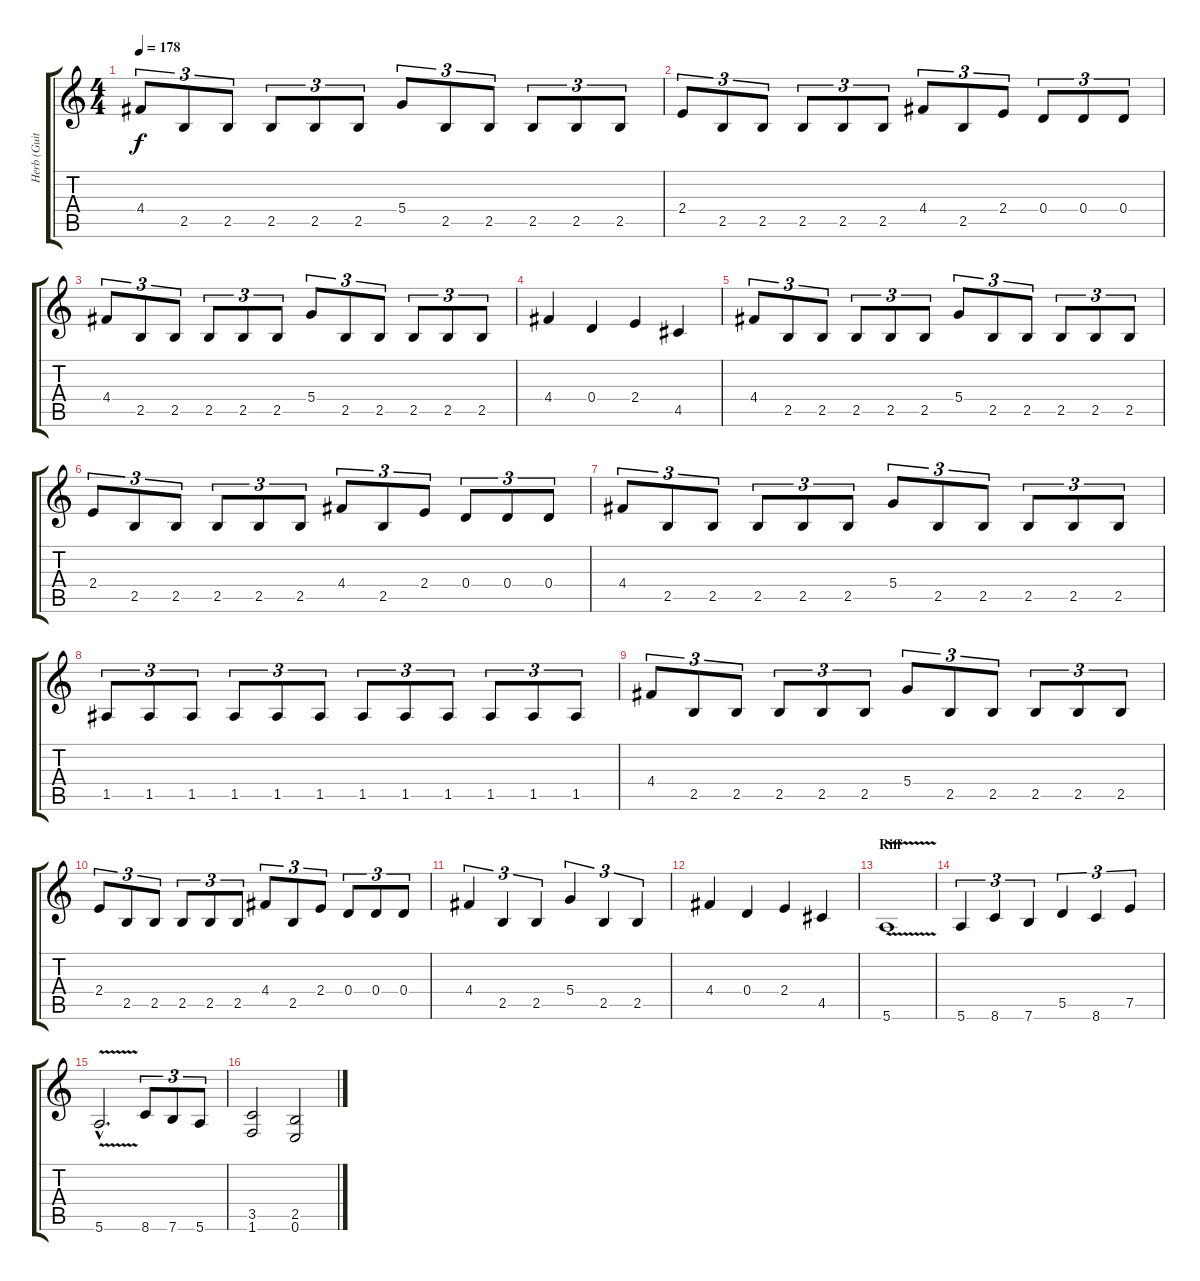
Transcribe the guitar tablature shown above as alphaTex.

\track ("Herb (Guitar)" "Herb (Guit") {instrument distortionguitar}
\staff {score tabs}
\tuning (E4 B3 G3 D3 A2 E2) {hide}
\ts (4 4)
\tempo 178
\clef g2
\ks c
4.4.8{tu (3 2) dy f} 2.5.8{tu (3 2)} 2.5.8{tu (3 2)} 2.5.8{tu (3 2)} 2.5.8{tu (3 2)} 2.5.8{tu (3 2)} 5.4.8{tu (3 2)} 2.5.8{tu (3 2)} 2.5.8{tu (3 2)} 2.5.8{tu (3 2)} 2.5.8{tu (3 2)} 2.5.8{tu (3 2)} |
2.4.8{tu (3 2)} 2.5.8{tu (3 2)} 2.5.8{tu (3 2)} 2.5.8{tu (3 2)} 2.5.8{tu (3 2)} 2.5.8{tu (3 2)} 4.4.8{tu (3 2)} 2.5.8{tu (3 2)} 2.4.8{tu (3 2)} 0.4.8{tu (3 2)} 0.4.8{tu (3 2)} 0.4.8{tu (3 2)} |
4.4.8{tu (3 2)} 2.5.8{tu (3 2)} 2.5.8{tu (3 2)} 2.5.8{tu (3 2)} 2.5.8{tu (3 2)} 2.5.8{tu (3 2)} 5.4.8{tu (3 2)} 2.5.8{tu (3 2)} 2.5.8{tu (3 2)} 2.5.8{tu (3 2)} 2.5.8{tu (3 2)} 2.5.8{tu (3 2)} |
4.4.4 0.4.4 2.4.4 4.5.4 |
4.4.8{tu (3 2)} 2.5.8{tu (3 2)} 2.5.8{tu (3 2)} 2.5.8{tu (3 2)} 2.5.8{tu (3 2)} 2.5.8{tu (3 2)} 5.4.8{tu (3 2)} 2.5.8{tu (3 2)} 2.5.8{tu (3 2)} 2.5.8{tu (3 2)} 2.5.8{tu (3 2)} 2.5.8{tu (3 2)} |
2.4.8{tu (3 2)} 2.5.8{tu (3 2)} 2.5.8{tu (3 2)} 2.5.8{tu (3 2)} 2.5.8{tu (3 2)} 2.5.8{tu (3 2)} 4.4.8{tu (3 2)} 2.5.8{tu (3 2)} 2.4.8{tu (3 2)} 0.4.8{tu (3 2)} 0.4.8{tu (3 2)} 0.4.8{tu (3 2)} |
4.4.8{tu (3 2)} 2.5.8{tu (3 2)} 2.5.8{tu (3 2)} 2.5.8{tu (3 2)} 2.5.8{tu (3 2)} 2.5.8{tu (3 2)} 5.4.8{tu (3 2)} 2.5.8{tu (3 2)} 2.5.8{tu (3 2)} 2.5.8{tu (3 2)} 2.5.8{tu (3 2)} 2.5.8{tu (3 2)} |
1.5.8{tu (3 2)} 1.5.8{tu (3 2)} 1.5.8{tu (3 2)} 1.5.8{tu (3 2)} 1.5.8{tu (3 2)} 1.5.8{tu (3 2)} 1.5.8{tu (3 2)} 1.5.8{tu (3 2)} 1.5.8{tu (3 2)} 1.5.8{tu (3 2)} 1.5.8{tu (3 2)} 1.5.8{tu (3 2)} |
4.4.8{tu (3 2)} 2.5.8{tu (3 2)} 2.5.8{tu (3 2)} 2.5.8{tu (3 2)} 2.5.8{tu (3 2)} 2.5.8{tu (3 2)} 5.4.8{tu (3 2)} 2.5.8{tu (3 2)} 2.5.8{tu (3 2)} 2.5.8{tu (3 2)} 2.5.8{tu (3 2)} 2.5.8{tu (3 2)} |
2.4.8{tu (3 2)} 2.5.8{tu (3 2)} 2.5.8{tu (3 2)} 2.5.8{tu (3 2)} 2.5.8{tu (3 2)} 2.5.8{tu (3 2)} 4.4.8{tu (3 2)} 2.5.8{tu (3 2)} 2.4.8{tu (3 2)} 0.4.8{tu (3 2)} 0.4.8{tu (3 2)} 0.4.8{tu (3 2)} |
4.4.4{tu (3 2)} 2.5.4{tu (3 2)} 2.5.4{tu (3 2)} 5.4.4{tu (3 2)} 2.5.4{tu (3 2)} 2.5.4{tu (3 2)} |
4.4.4 0.4.4 2.4.4 4.5.4 |
\section ("" "Riff")
5.6{v}.1 |
5.6.4{tu (3 2)} 8.6.4{tu (3 2)} 7.6.4{tu (3 2)} 5.5.4{tu (3 2)} 8.6.4{tu (3 2)} 7.5.4{tu (3 2)} |
5.6{v hac}.2{d} 8.6.8{tu (3 2)} 7.6.8{tu (3 2)} 5.6.8{tu (3 2)} |
(3.5 1.6).2 (2.5 0.6).2
